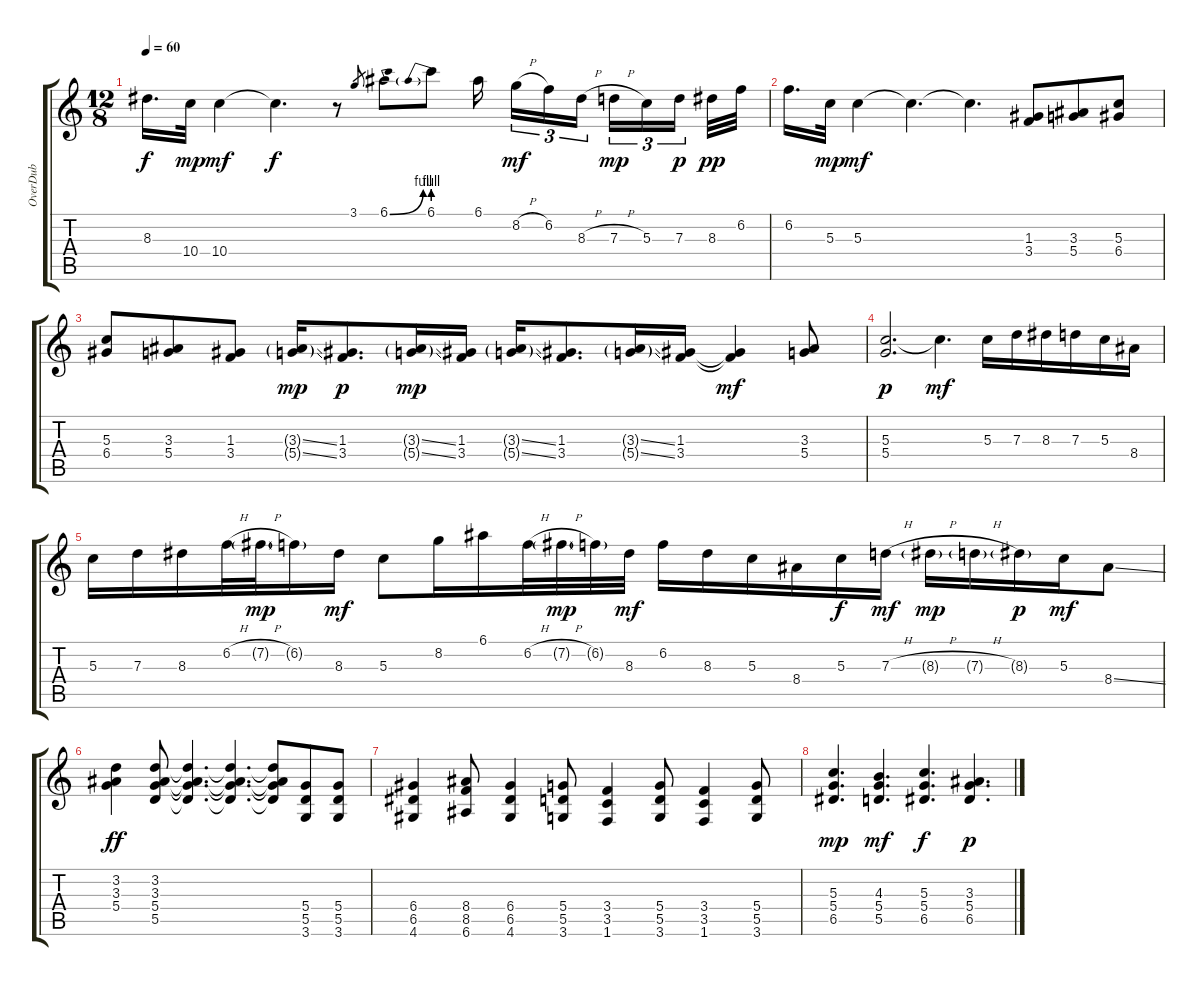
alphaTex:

\track ("OverDub" "OverDub") {instrument overdrivenguitar}
\staff {score tabs}
\tuning (E4 B3 G3 D3 A2 E2) {hide}
\ts (12 8)
\tempo 60
\clef g2
\ks c
8.3.16{d dy f} 10.4.32{dy mp} 10.4.4{dy mf} 10.4{t}.4{d dy f} r.8 3.1.8{gr} 6.1{be (bend 0 0 60 4)}.8 6.1{be (prebend 0 4 60 4)}.8 6.1.16 8.2{h}.16{tu (3 2) dy mf} 6.2.16{tu (3 2)} 8.3{h}.16{tu (3 2)} 7.3{h}.16{tu (3 2) dy mp} 5.3.16{tu (3 2)} 7.3.16{tu (3 2) dy p} 8.3.32{dy pp} 6.2.32 |
6.2.16{d} 5.3.32{dy mp} 5.3.4{dy mf} 5.3{t}.4{d} 5.3{t}.4{d} (1.3 3.4).8 (3.3 5.4).8 (5.3 6.4).8 |
(5.3 6.4).8 (3.3 5.4).8 (1.3 3.4).8 (3.3{ss g} 5.4{ss g}).16{dy mp} (1.3 3.4).8{d dy p} (3.3{ss g} 5.4{ss g}).16{dy mp} (1.3 3.4).16 (3.3{ss g} 5.4{ss g}).16 (1.3 3.4).8{d} (3.3{ss g} 5.4{ss g}).16 (1.3 3.4).16 (1.3{t} 3.4{t}).4{dy mf} (3.3 5.4).8 |
(5.3 5.4).2{d dy p} 5.3{t}.4{d dy mf} 5.3.16 7.3.16 8.3.16 7.3.16 5.3.16 8.4.16 |
5.3.16 7.3.16 8.3.16 6.2{h}.32 7.2{h g}.32{dy mp} 6.2{g}.16 8.3.16{dy mf} 5.3.8 8.2.16 6.1.16 6.2{h}.32 7.2{h g}.32{dy mp} 6.2{g}.32 8.3.32{dy mf} 6.2.16 8.3.16 5.3.16 8.4.16 5.3.16{dy f} 7.3{h}.16{dy mf} 8.3{h g}.16{dy mp} 7.3{h g}.16 8.3{g}.16{dy p} 5.3.16{dy mf} 8.4{ss}.8 |
(3.2 3.3 5.4).4{dy ff} (3.2 3.3 5.4 5.5).8 (3.2{t} 3.3{t} 5.4{t} 5.5{t}).4{d} (3.2{t} 3.3{t} 5.4{t} 5.5{t}).4{d} (3.2{t} 3.3{t} 5.4{t} 5.5{t}).8 (5.4 5.5 3.6).8{instrument distortionguitar} (5.4 5.5 3.6).8 |
(6.4 6.5 4.6).4 (8.4 8.5 6.6).8 (6.4 6.5 4.6).4 (5.4 5.5 3.6).8 (3.4 3.5 1.6).4 (5.4 5.5 3.6).8 (3.4 3.5 1.6).4 (5.4 5.5 3.6).8 |
(5.3 5.4 6.5).4{d dy mp} (4.3 5.4 5.5).4{d dy mf} (5.3 5.4 6.5).4{d dy f} (3.3 5.4 6.5).4{d dy p}
